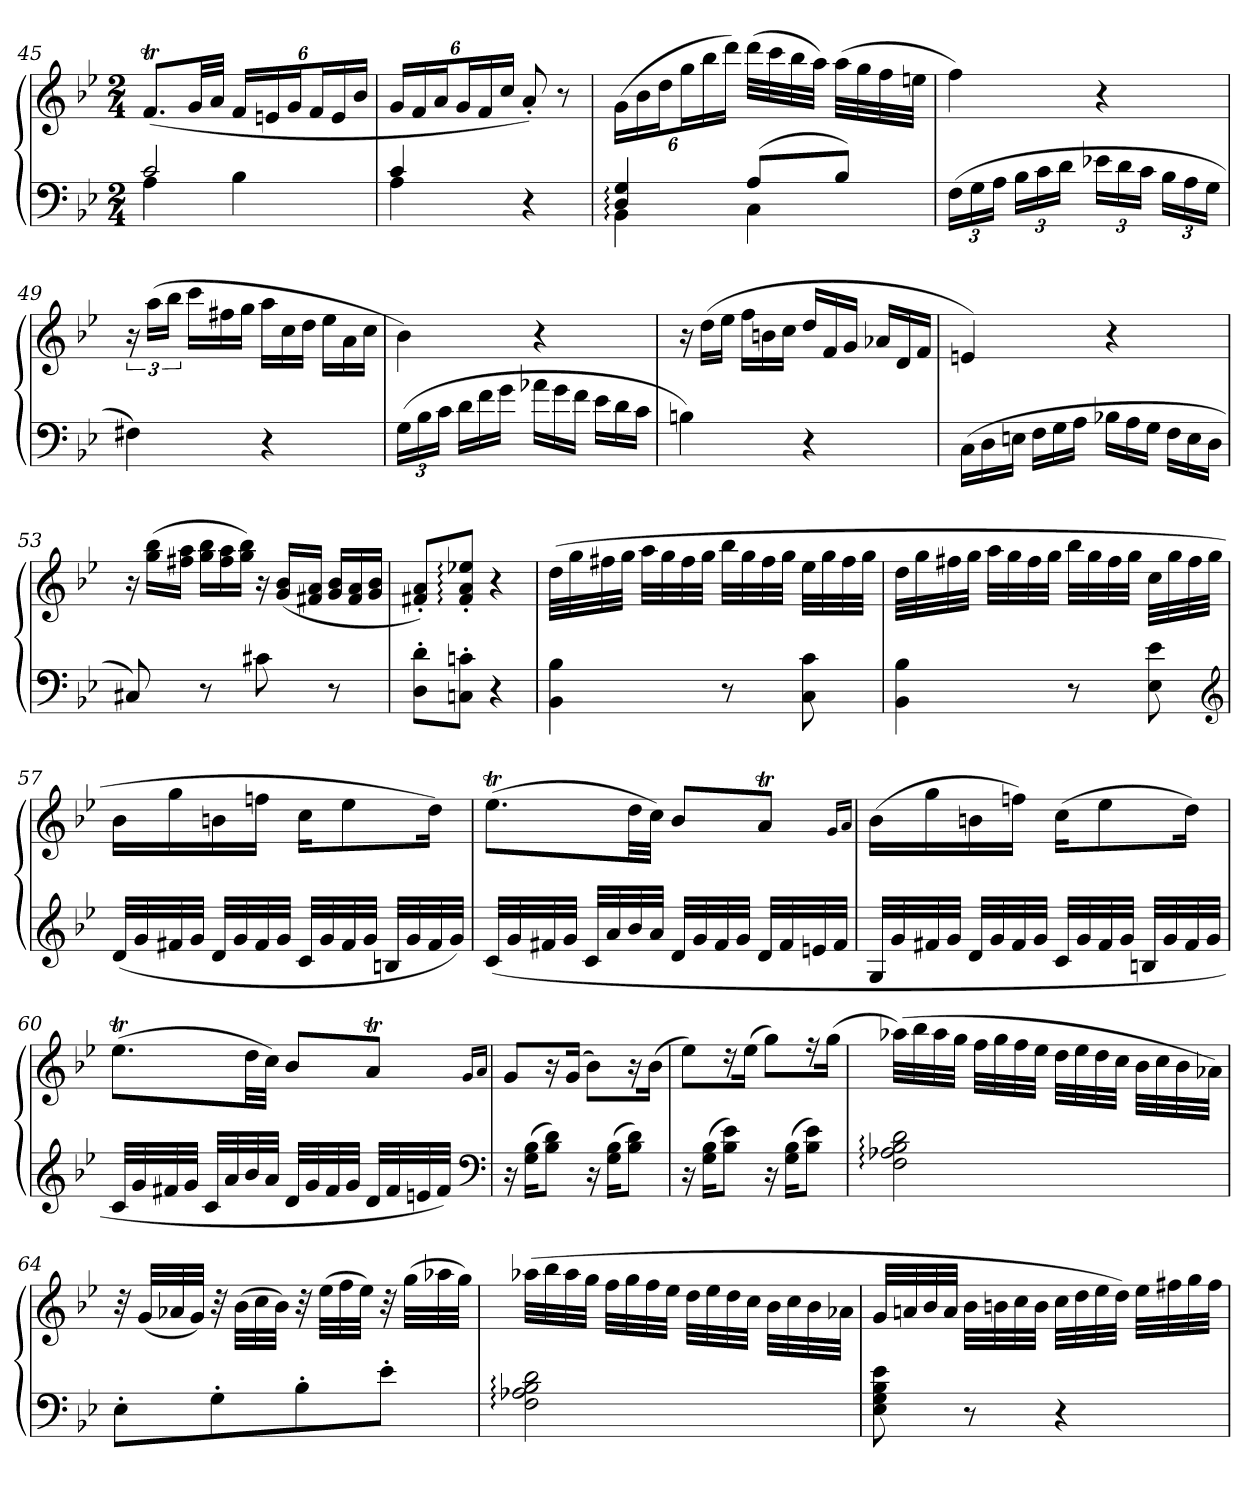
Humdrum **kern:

**kern	**kern
*part1	*part1
*staff2	*staff1
*clefF4	*clefG2
*k[b-e-]	*k[b-e-]
*B-:	*B-:
*M2/4	*M2/4
=45	=45
*^	*
2c/	4A\	(8.fT/L
.	.	32g/LL
.	.	32a/JJJ
.	4B-\	24f/LL
.	.	24en/
.	.	24g/J
.	.	24f/L
.	.	24e/
.	.	24b-/JJ
=46	=46	=46
4c/	4A\	24g/LL
.	.	24f/
.	.	24a/J
.	.	24g/L
.	.	24f/
.	.	24cc/JJ
4r	4ryy	8a'/)
.	.	8r
=47	=47	=47
4D:/ 4G:/	4BB-:\	(24g\LL
.	.	24b-\
.	.	24dd\J
.	.	24gg\L
.	.	24bb-\
.	.	24ddd\JJ)
(8A/L	4C\	(32ddd\LLL
.	.	32ccc\
.	.	32bb-\
.	.	32aa\JJJ)
8B-/J)	.	(32aa\LLL
.	.	32gg\
.	.	32ff\
.	.	32een\JJJ
*v	*v	*
=48	=48
(24F\LL	4ff\)
24G\	.
24A\JJ	.
24B-\LL	.
24c\	.
24d\JJ	.
24e-X\LL	4r
24d\	.
24c\JJ	.
24B-\LL	.
24A\	.
24G\JJ	.
=49	=49
4F#X\)	24r
.	(24aa\LL
.	24bb-\JJ
*	*Xtuplet
.	24ccc\LL
.	24ff#X\
.	24gg\JJ
4r	24aa\LL
.	24cc\
.	24dd\JJ
.	24ee-\LL
.	24a\
.	24cc\JJ
=50	=50
(24G\LL	4b-\)
24B-\	.
24c\JJ	.
*Xtuplet	*
24d\LL	.
24f\	.
24g\JJ	.
24a-X\LL	4r
24g\	.
24f\JJ	.
24e-\LL	.
24d\	.
24c\JJ	.
=51	=51
4Bn\)	24r
.	(24dd\LL
.	24ee-\JJ
.	24ff\LL
.	24bn\
.	24cc\JJ
4r	24dd/LL
.	24f/
.	24g/JJ
.	24a-X/LL
.	24d/
.	24f/JJ
=52	=52
(24C\LL	4en/)
24D\	.
24En\JJ	.
24F\LL	.
24G\	.
24A\JJ	.
24B-X\LL	4r
24A\	.
24G\JJ	.
24F\LL	.
24E\	.
24D\JJ	.
=53	=53
8C#X/)	24r
.	(24gg\ 24bb-\LL
.	24ff#X\ 24aa\JJ
8r	24gg\ 24bb-\LL
.	24ff#\ 24aa\
.	24gg\ 24bb-\JJ)
8c#X\	24r
.	(24g/ 24b-/LL
.	24f#X/ 24a/JJ
8r	24g/ 24b-/LL
.	24f#/ 24a/
.	24g/ 24b-/JJ
=54	=54
8D'\ 8d'\L	8f#X'/ 8a'/L)
8Cn'\ 8cn'\J	8f#:'/ 8a:'/ 8ee-X:'/J
4r	4r
=55	=55
4BB-\ 4B-\	(32dd\LLL
.	32gg\
.	32ff#X\
.	32gg\JJJ
.	32aa\LLL
.	32gg\
.	32ff#\
.	32gg\JJJ
8r	32bb-\LLL
.	32gg\
.	32ff#\
.	32gg\JJJ
8C\ 8c\	32ee-\LLL
.	32gg\
.	32ff#\
.	32gg\JJJ
=56	=56
4BB-\ 4B-\	32dd\LLL
.	32gg\
.	32ff#X\
.	32gg\JJJ
.	32aa\LLL
.	32gg\
.	32ff#\
.	32gg\JJJ
8r	32bb-\LLL
.	32gg\
.	32ff#\
.	32gg\JJJ
8E-\ 8e-\	32cc\LLL
.	32gg\
.	32ff#\
.	32gg\JJJ
*clefG2	*
=57	=57
(32d/LLL	16b-\LL
32g/	.
32f#X/	16gg\
32g/JJJ	.
32d/LLL	16bn\
32g/	.
32f#/	16ffn\JJ
32g/JJJ	.
32c/LLL	16cc\KL
32g/	.
32f#/	8ee-\
32g/JJJ	.
32Bn/LLL	.
32g/	.
32f#/	16dd\Jk)
32g/JJJ)	.
=58	=58
(32c/LLL	(8.ee-T\L
32g/	.
32f#X/	.
32g/JJJ	.
32c/LLL	.
32a/	.
32b-/	32dd\LL
32a/JJJ	32cc\JJJ)
32d/LLL	8b-/L
32g/	.
32f#/	.
32g/JJJ	.
32d/LLL	8at/J
32f#/	.
32en/	.
32f#/JJJ	.
.	16qg/LL
.	16qa/JJ
=59	=59
32G/LLL	(16b-\LL
32g/	.
32f#X/	16gg\
32g/JJJ	.
32d/LLL	16bn\
32g/	.
32f#/	16ffn\JJ)
32g/JJJ	.
32c/LLL	(16cc\KL
32g/	.
32f#/	8ee-\
32g/JJJ	.
32Bn/LLL	.
32g/	.
32f#/	16dd\Jk)
32g/JJJ	.
=60	=60
32c/LLL	(8.ee-T\L
32g/	.
32f#X/	.
32g/JJJ	.
32c/LLL	.
32a/	.
32b-/	32dd\LL
32a/JJJ	32cc\JJJ)
32d/LLL	8b-/L
32g/	.
32f#/	.
32g/JJJ	.
32d/LLL	8at/J
32f#/	.
32en/	.
32f#/JJJ)	.
*clefF4	*
.	16qg/LL
.	16qa/JJ
=61	=61
16r	8g/L
(16G\ 16B-\KL	.
8B-\ 8d\J)	16r
.	(>16g/Jk
16r	8b-\L)
(16G\ 16B-\KL	.
8B-\ 8d\J)	16r
.	(16b-\Jk
=62	=62
16r	8ee-\L)
(16G\ 16B-\KL	.
8B-\ 8e-\J)	16r
.	(16ee-\Jk
16r	8gg\L)
(16G\ 16B-\KL	.
8B-\ 8e-\J)	16r
.	(16gg\Jk
=63	=63
2F:\ 2A-X:\ 2B-:\ 2d:\	(32aa-X\LLL)
.	32bb-\
.	32aa-\
.	32gg\JJJ
.	32ff\LLL
.	32gg\
.	32ff\
.	32ee-\JJJ
.	32dd\LLL
.	32ee-\
.	32dd\
.	32cc\JJJ
.	32b-\LLL
.	32cc\
.	32b-\
.	32a-X\JJJ)
=64	=64
8E-'\L	32r
.	(32g/LLL
.	32a-X/
.	32g/JJJ)
8G'\	32r
.	(32b-\LLL
.	32cc\
.	32b-\JJJ)
8B-'\	32r
.	(32ee-\LLL
.	32ff\
.	32ee-\JJJ)
8e-'\J	32r
.	(32gg\LLL
.	32aa-X\
.	32gg\JJJ)
=65	=65
2F:\ 2A-X:\ 2B-:\ 2d:\	(32aa-X\LLL
.	32bb-\
.	32aa-\
.	32gg\JJJ
.	32ff\LLL
.	32gg\
.	32ff\
.	32ee-\JJJ
.	32dd\LLL
.	32ee-\
.	32dd\
.	32cc\JJJ
.	32b-\LLL
.	32cc\
.	32b-\
.	32a-X\JJJ
=66	=66
8E-\ 8G\ 8B-\ 8e-\	32g/LLL
.	32an/
.	32b-/
.	32a/JJJ
8r	32b-\LLL
.	32bn\
.	32cc\
.	32b\JJJ
4r	32cc\LLL
.	32dd\
.	32ee-\
.	32dd\JJJ)
.	32ee-\LLL
.	32ff#X\
.	32gg\
.	32ff#\JJJ
=	=
*-	*-
